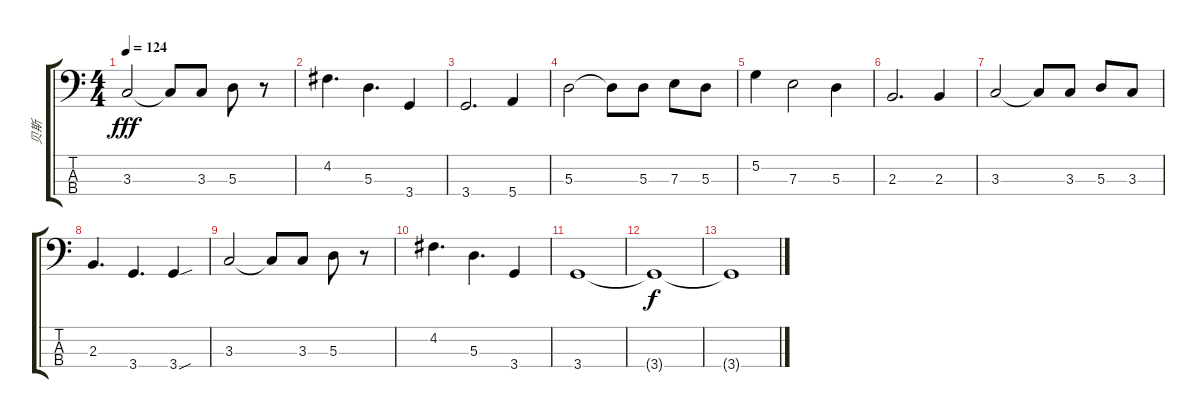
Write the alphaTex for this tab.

\track ("贝斯" "贝斯") {instrument acousticbass}
\staff {score tabs}
\tuning (G2 D2 A1 E1) {hide}
\ts (4 4)
\tempo 124
\clef f4
\ks c
3.3.2{dy fff} 3.3{t}.8 3.3.8 5.3.8 r.8 |
4.2.4{d} 5.3.4{d} 3.4.4 |
3.4.2{d} 5.4.4 |
5.3.2 5.3{t}.8 5.3.8 7.3.8 5.3.8 |
5.2.4 7.3.2 5.3.4 |
2.3.2{d} 2.3.4 |
3.3.2 3.3{t}.8 3.3.8 5.3.8 3.3.8 |
2.3.4{d} 3.4.4{d} 3.4{sou}.4 |
3.3.2 3.3{t}.8 3.3.8 5.3.8 r.8 |
4.2.4{d} 5.3.4{d} 3.4.4 |
3.4.1 |
3.4{t}.1{dy f} |
3.4{t}.1
